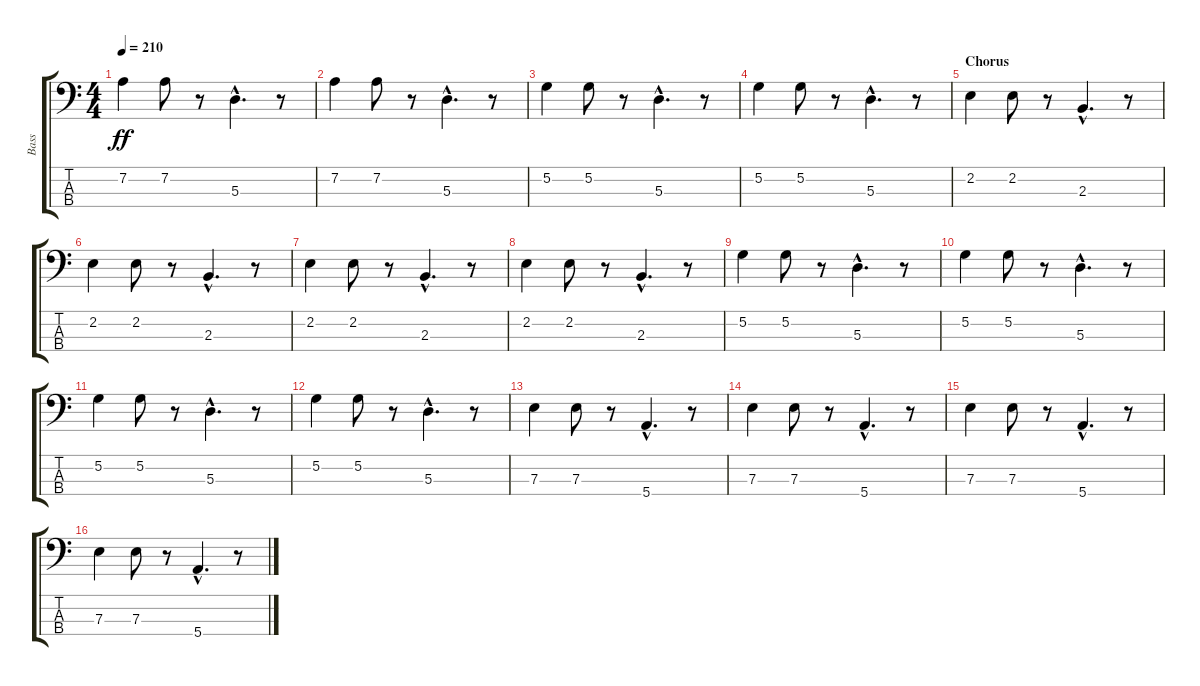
\track ("Bass" "Bass") {instrument electricbassfinger}
\staff {score tabs}
\tuning (G2 D2 A1 E1) {hide}
\ts (4 4)
\tempo 210
\clef f4
\ks c
7.2.4{dy ff} 7.2.8 r.8 5.3{hac}.4{d} r.8 |
7.2.4 7.2.8 r.8 5.3{hac}.4{d} r.8 |
5.2.4 5.2.8 r.8 5.3{hac}.4{d} r.8 |
5.2.4 5.2.8 r.8 5.3{hac}.4{d} r.8 |
\section ("" "Chorus")
2.2.4 2.2.8 r.8 2.3{hac}.4{d} r.8 |
2.2.4 2.2.8 r.8 2.3{hac}.4{d} r.8 |
2.2.4 2.2.8 r.8 2.3{hac}.4{d} r.8 |
2.2.4 2.2.8 r.8 2.3{hac}.4{d} r.8 |
5.2.4 5.2.8 r.8 5.3{hac}.4{d} r.8 |
5.2.4 5.2.8 r.8 5.3{hac}.4{d} r.8 |
5.2.4 5.2.8 r.8 5.3{hac}.4{d} r.8 |
5.2.4 5.2.8 r.8 5.3{hac}.4{d} r.8 |
7.3.4 7.3.8 r.8 5.4{hac}.4{d} r.8 |
7.3.4 7.3.8 r.8 5.4{hac}.4{d} r.8 |
7.3.4 7.3.8 r.8 5.4{hac}.4{d} r.8 |
7.3.4 7.3.8 r.8 5.4{hac}.4{d} r.8
